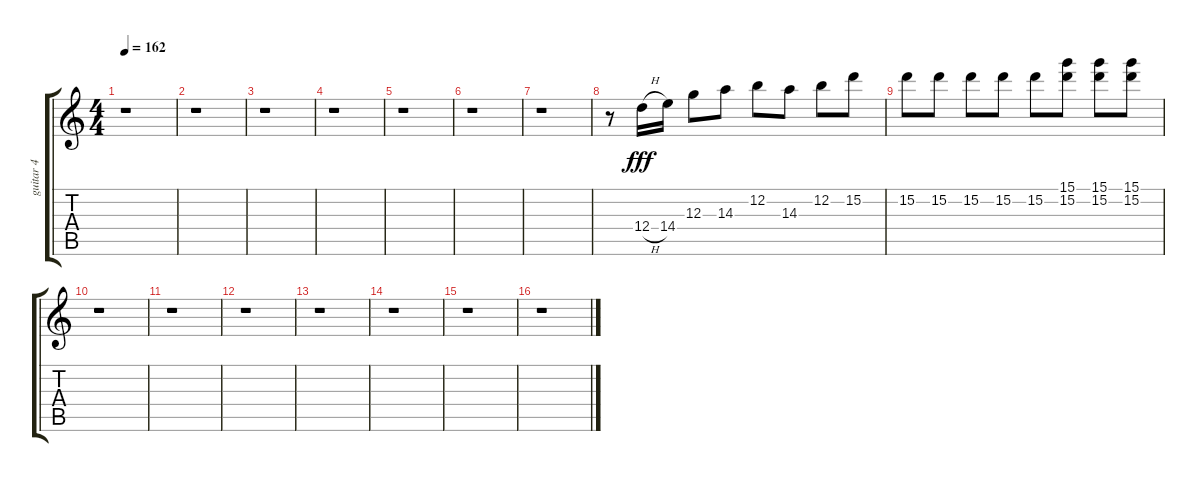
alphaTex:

\track ("guitar 4" "guitar 4") {instrument distortionguitar}
\staff {score tabs}
\tuning (E4 B3 G3 D3 A2 E2) {hide}
\ts (4 4)
\tempo 162
\clef g2
\ks c
r.1{dy fff} |
r.1 |
r.1 |
r.1 |
r.1 |
r.1 |
r.1 |
r.8 12.4{h}.16 14.4.16 12.3.8 14.3.8 12.2.8 14.3.8 12.2.8 15.2.8 |
15.2.8 15.2.8 15.2.8 15.2.8 15.2.8 (15.1 15.2).8 (15.1 15.2).8 (15.1 15.2).8 |
r.1 |
r.1 |
r.1 |
r.1 |
r.1 |
r.1 |
r.1
